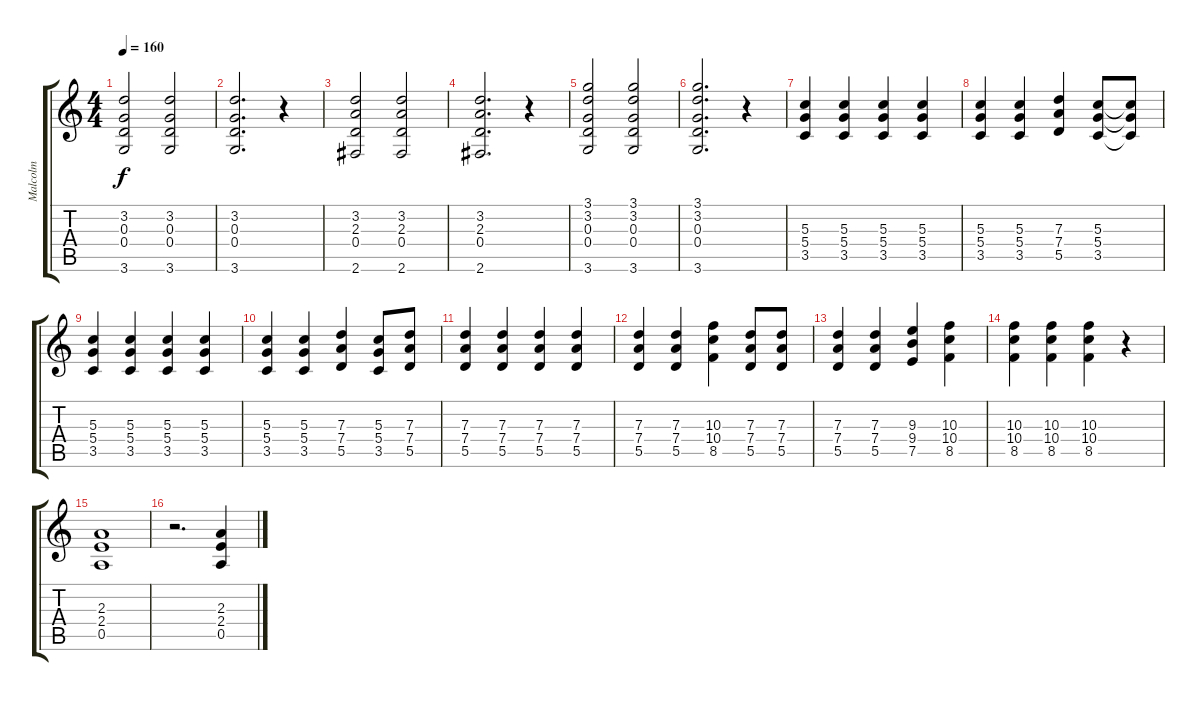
\track ("Malcolm" "Malcolm") {instrument overdrivenguitar}
\staff {score tabs}
\tuning (E4 B3 G3 D3 A2 E2) {hide}
\ts (4 4)
\tempo 160
\clef g2
\ks c
(3.2 0.3 0.4 3.6).2{dy f} (3.2 0.3 0.4 3.6).2 |
(3.2 0.3 0.4 3.6).2{d} r.4 |
(3.2 2.3 0.4 2.6).2 (3.2 2.3 0.4 2.6).2 |
(3.2 2.3 0.4 2.6).2{d} r.4 |
(3.1 3.2 0.3 0.4 3.6).2 (3.1 3.2 0.3 0.4 3.6).2 |
(3.1 3.2 0.3 0.4 3.6).2{d} r.4 |
(5.3 5.4 3.5).4 (5.3 5.4 3.5).4 (5.3 5.4 3.5).4 (5.3 5.4 3.5).4 |
(5.3 5.4 3.5).4 (5.3 5.4 3.5).4 (7.3 7.4 5.5).4 (5.3 5.4 3.5).8 (5.3{t} 5.4{t} 3.5{t}).8 |
(5.3 5.4 3.5).4 (5.3 5.4 3.5).4 (5.3 5.4 3.5).4 (5.3 5.4 3.5).4 |
(5.3 5.4 3.5).4 (5.3 5.4 3.5).4 (7.3 7.4 5.5).4 (5.3 5.4 3.5).8 (7.3 7.4 5.5).8 |
(7.3 7.4 5.5).4 (7.3 7.4 5.5).4 (7.3 7.4 5.5).4 (7.3 7.4 5.5).4 |
(7.3 7.4 5.5).4 (7.3 7.4 5.5).4 (10.3 10.4 8.5).4 (7.3 7.4 5.5).8 (7.3 7.4 5.5).8 |
(7.3 7.4 5.5).4 (7.3 7.4 5.5).4 (9.3 9.4 7.5).4 (10.3 10.4 8.5).4 |
(10.3 10.4 8.5).4 (10.3 10.4 8.5).4 (10.3 10.4 8.5).4 r.4 |
(2.3 2.4 0.5).1 |
r.2{d} (2.3 2.4 0.5).4
